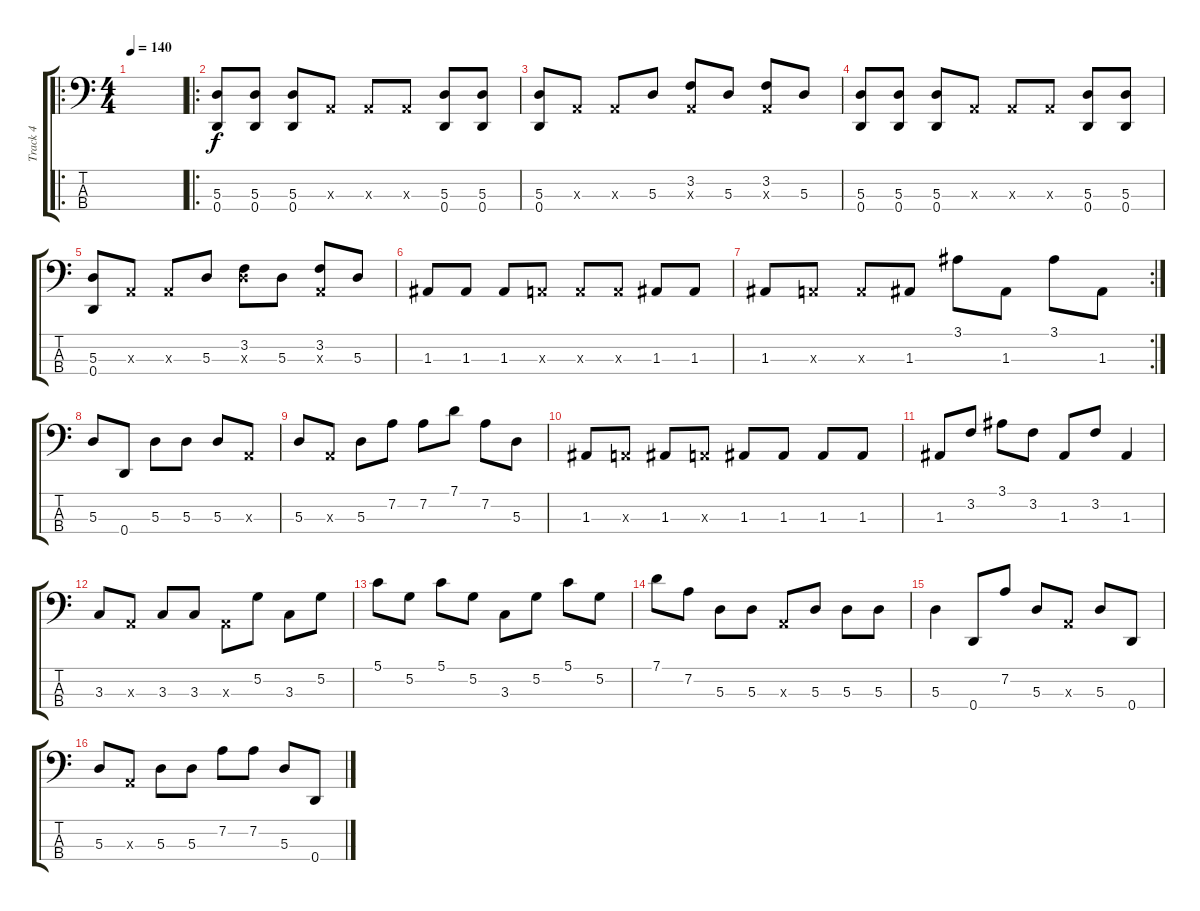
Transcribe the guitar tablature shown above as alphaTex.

\track ("Track 4" "Track 4") {instrument fretlessbass}
\staff {score tabs}
\tuning (G2 D2 A1 D1) {hide}
\ro
\ts (4 4)
\tempo 140
\clef f4
\ks c
|
\ro
(5.3 0.4).8 (5.3 0.4).8 (5.3 0.4).8 0.3{x}.8 0.3{x}.8 0.3{x}.8 (5.3 0.4).8 (5.3 0.4).8 |
(5.3 0.4).8 0.3{x}.8 0.3{x}.8 5.3.8 (3.2 0.3{x}).8 5.3.8 (3.2 0.3{x}).8 5.3.8 |
(5.3 0.4).8 (5.3 0.4).8 (5.3 0.4).8 0.3{x}.8 0.3{x}.8 0.3{x}.8 (5.3 0.4).8 (5.3 0.4).8 |
(5.3 0.4).8 0.3{x}.8 0.3{x}.8 5.3.8 (3.2 5.3{x}).8 5.3.8 (3.2 0.3{x}).8 5.3.8 |
1.3.8 1.3.8 1.3.8 0.3{x}.8 0.3{x}.8 0.3{x}.8 1.3.8 1.3.8 |
\rc 2
1.3.8 0.3{x}.8 0.3{x}.8 1.3.8 3.1.8 1.3.8 3.1.8 1.3.8 |
5.3.8 0.4.8 5.3.8 5.3.8 5.3.8 0.3{x}.8 |
5.3.8 0.3{x}.8 5.3.8 7.2.8 7.2.8 7.1.8 7.2.8 5.3.8 |
1.3.8 0.3{x}.8 1.3.8 0.3{x}.8 1.3.8 1.3.8 1.3.8 1.3.8 |
1.3.8 3.2.8 3.1.8 3.2.8 1.3.8 3.2.8 1.3.4 |
3.3.8 0.3{x}.8 3.3.8 3.3.8 0.3{x}.8 5.2.8 3.3.8 5.2.8 |
5.1.8 5.2.8 5.1.8 5.2.8 3.3.8 5.2.8 5.1.8 5.2.8 |
7.1.8 7.2.8 5.3.8 5.3.8 0.3{x}.8 5.3.8 5.3.8 5.3.8 |
5.3.4 0.4.8 7.2.8 5.3.8 0.3{x}.8 5.3.8 0.4.8 |
5.3.8 0.3{x}.8 5.3.8 5.3.8 7.2.8 7.2.8 5.3.8 0.4.8
